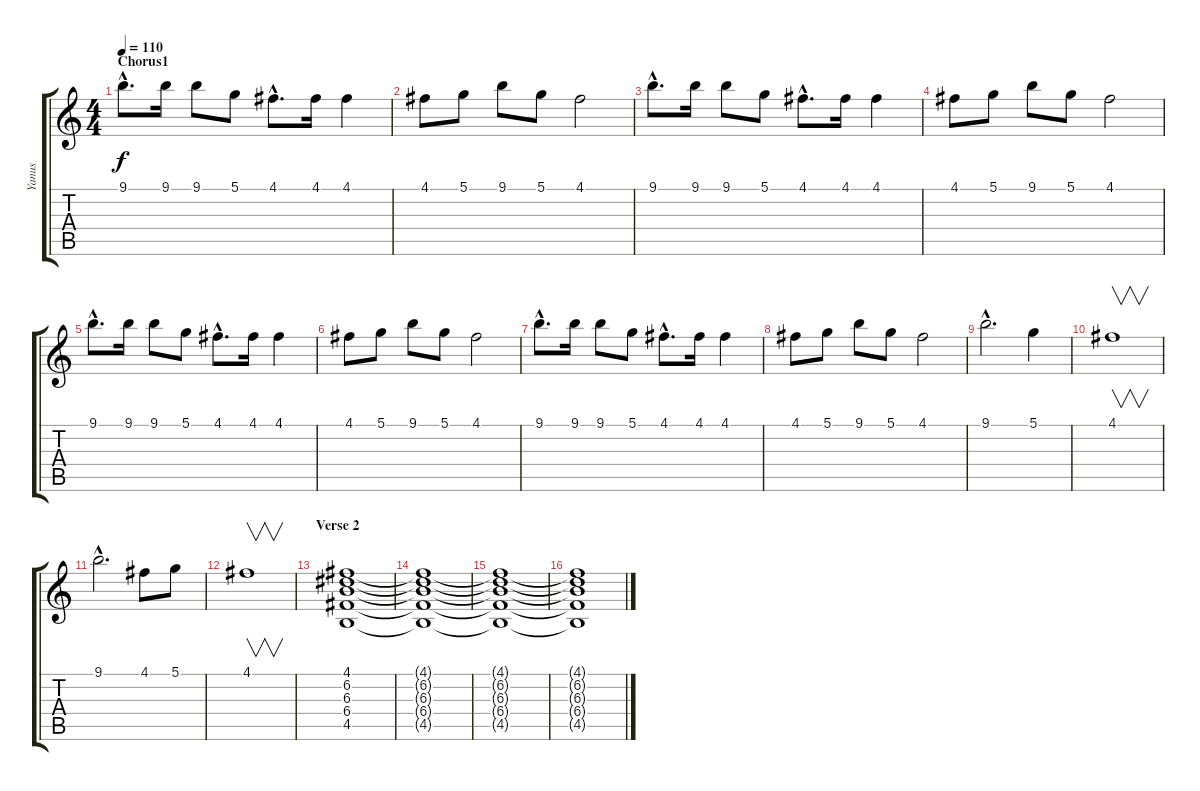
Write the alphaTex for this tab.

\track ("Yanus" "Yanus") {instrument distortionguitar}
\staff {score tabs}
\tuning (D4 A3 F3 C3 G2 C2) {hide}
\ts (4 4)
\section ("" "Chorus1")
\tempo 110
\clef g2
\ks c
9.1{hac}.8{d dy f} 9.1.16 9.1.8 5.1.8 4.1{hac}.8{d} 4.1.16 4.1.4 |
4.1.8 5.1.8 9.1.8 5.1.8 4.1.2 |
9.1{hac}.8{d} 9.1.16 9.1.8 5.1.8 4.1{hac}.8{d} 4.1.16 4.1.4 |
4.1.8 5.1.8 9.1.8 5.1.8 4.1.2 |
9.1{hac}.8{d} 9.1.16 9.1.8 5.1.8 4.1{hac}.8{d} 4.1.16 4.1.4 |
4.1.8 5.1.8 9.1.8 5.1.8 4.1.2 |
9.1{hac}.8{d} 9.1.16 9.1.8 5.1.8 4.1{hac}.8{d} 4.1.16 4.1.4 |
4.1.8 5.1.8 9.1.8 5.1.8 4.1.2 |
9.1{hac}.2{d} 5.1.4 |
4.1.1{v} |
9.1{hac}.2{d} 4.1.8 5.1.8 |
4.1.1{v} |
\section ("" "Verse 2")
(4.1 6.2 6.3 6.4 4.5).1 |
(4.1{t} 6.2{t} 6.3{t} 6.4{t} 4.5{t}).1 |
(4.1{t} 6.2{t} 6.3{t} 6.4{t} 4.5{t}).1 |
(4.1{t} 6.2{t} 6.3{t} 6.4{t} 4.5{t}).1
